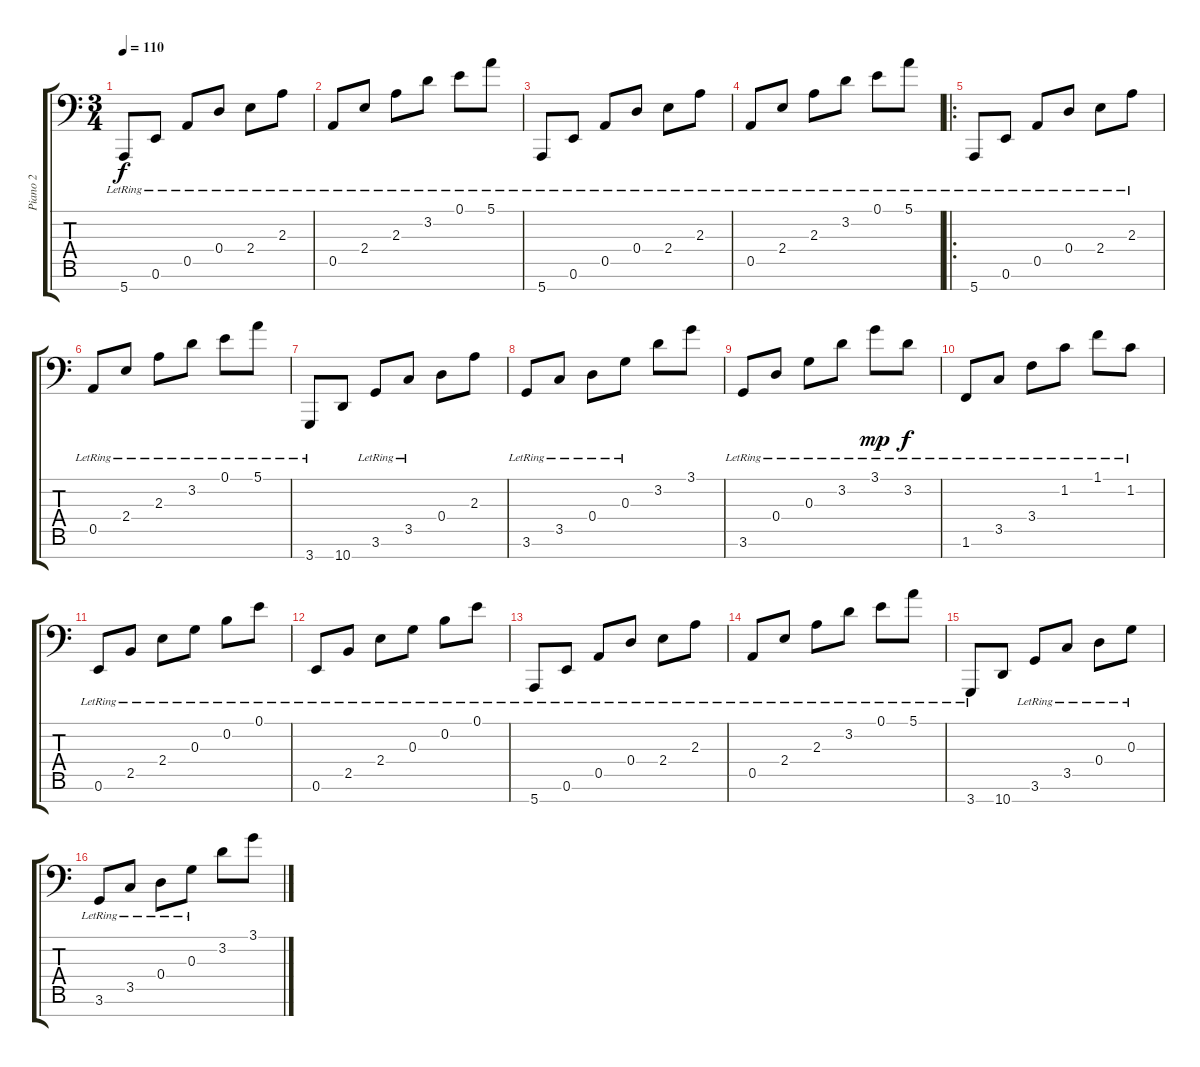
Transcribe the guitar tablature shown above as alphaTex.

\track ("Piano 2" "Piano 2") {instrument acousticgrandpiano}
\staff {score tabs}
\tuning (E4 B3 G3 D3 A2 E2 E1) {hide}
\ts (3 4)
\tempo 110
\clef f4
\ks c
5.7{lr}.8{dy f instrument acousticgrandpiano} 0.6{lr}.8 0.5{lr}.8 0.4{lr}.8 2.4{lr}.8 2.3{lr}.8 |
0.5{lr}.8 2.4{lr}.8 2.3{lr}.8 3.2{lr}.8 0.1{lr}.8 5.1{lr}.8 |
5.7{lr}.8 0.6{lr}.8 0.5{lr}.8 0.4{lr}.8 2.4{lr}.8 2.3{lr}.8 |
0.5{lr}.8 2.4{lr}.8 2.3{lr}.8 3.2{lr}.8 0.1{lr}.8 5.1{lr}.8 |
\ro
5.7{lr}.8 0.6{lr}.8 0.5{lr}.8 0.4{lr}.8 2.4{lr}.8 2.3{lr}.8 |
0.5{lr}.8 2.4{lr}.8 2.3{lr}.8 3.2{lr}.8 0.1{lr}.8 5.1{lr}.8 |
3.7{lr}.8 10.7.8 3.6{lr}.8 3.5{lr}.8 0.4.8 2.3.8 |
3.6{lr}.8 3.5{lr}.8 0.4{lr}.8 0.3{lr}.8 3.2.8 3.1.8 |
3.6{lr}.8 0.4{lr}.8 0.3{lr}.8 3.2{lr}.8 3.1{lr}.8{dy mp} 3.2{lr}.8{dy f} |
1.6{lr}.8 3.5{lr}.8 3.4{lr}.8 1.2{lr}.8 1.1{lr}.8 1.2{lr}.8 |
0.6{lr}.8 2.5{lr}.8 2.4{lr}.8 0.3{lr}.8 0.2{lr}.8 0.1{lr}.8 |
0.6{lr}.8 2.5{lr}.8 2.4{lr}.8 0.3{lr}.8 0.2{lr}.8 0.1{lr}.8 |
5.7{lr}.8 0.6{lr}.8 0.5{lr}.8 0.4{lr}.8 2.4{lr}.8 2.3{lr}.8 |
0.5{lr}.8 2.4{lr}.8 2.3{lr}.8 3.2{lr}.8 0.1{lr}.8 5.1{lr}.8 |
3.7{lr}.8 10.7.8 3.6{lr}.8 3.5{lr}.8 0.4{lr}.8 0.3{lr}.8 |
3.6{lr}.8 3.5{lr}.8 0.4{lr}.8 0.3{lr}.8 3.2.8 3.1.8
